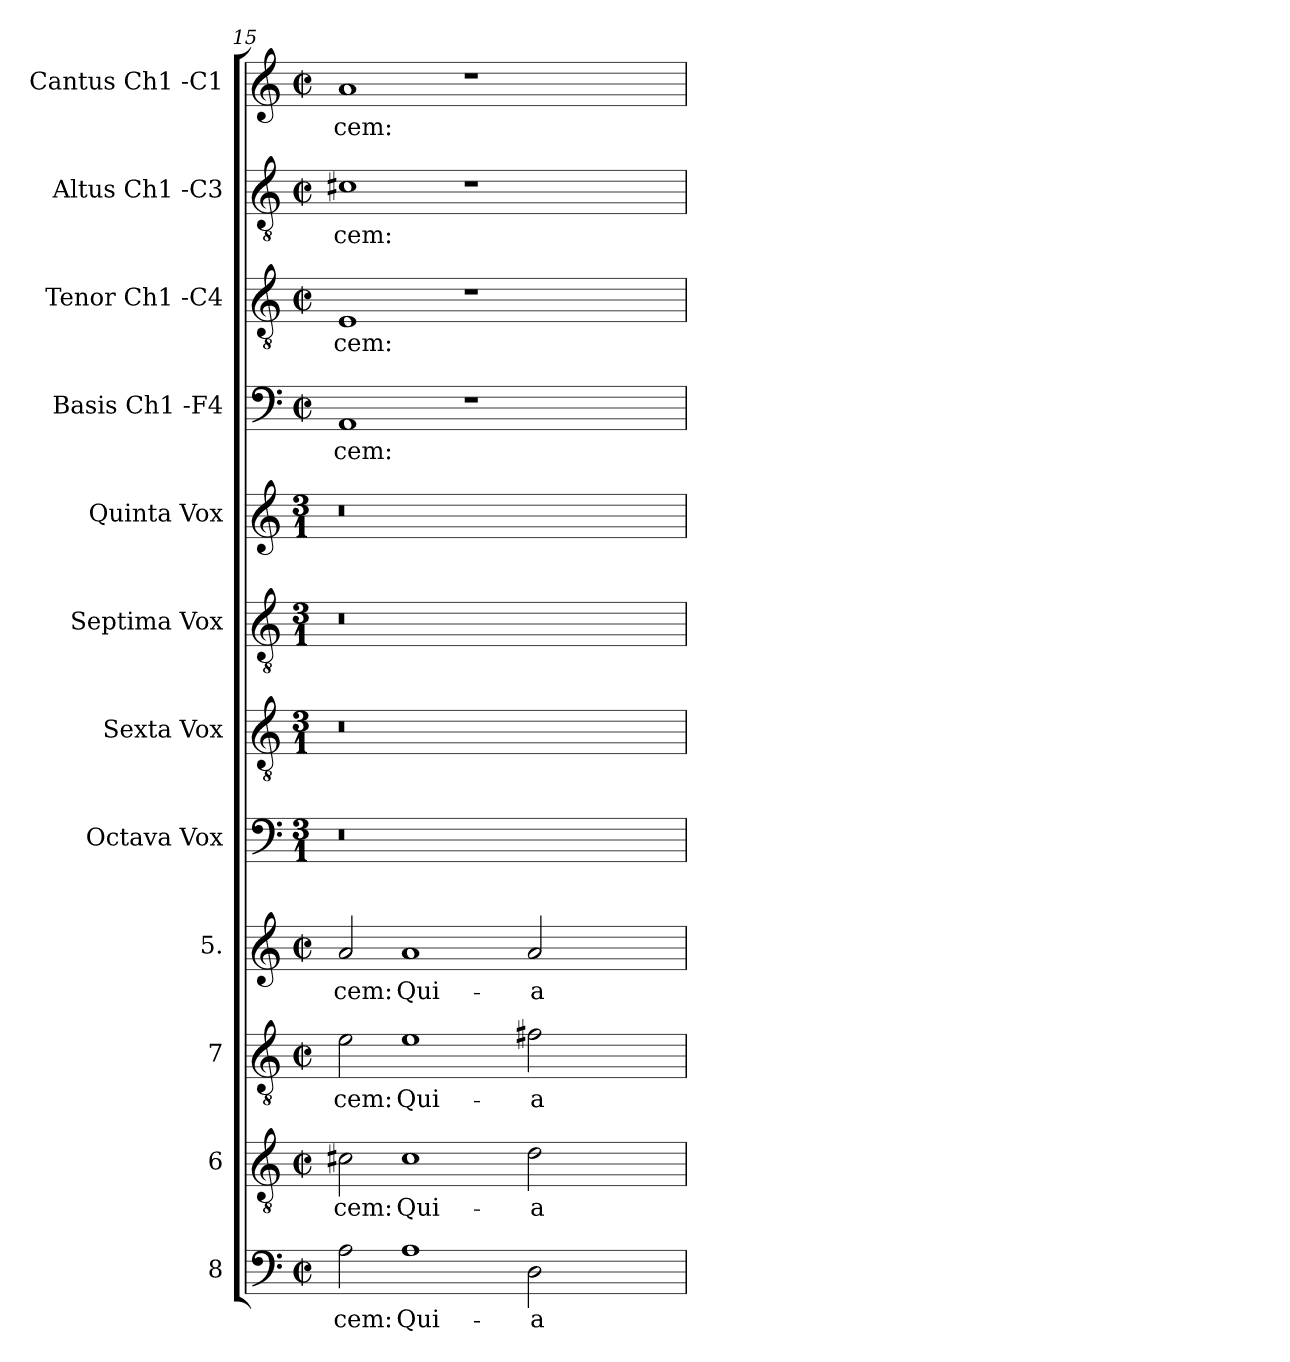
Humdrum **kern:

**kern	**text	**kern	**text	**kern	**text	**kern	**text	**kern	**kern	**kern	**kern	**kern	**text	**kern	**text	**kern	**text	**kern	**text
*part12	*part12	*part11	*part11	*part10	*part10	*part9	*part9	*part8	*part7	*part6	*part5	*part4	*part4	*part3	*part3	*part2	*part2	*part1	*part1
*staff12	*staff12	*staff11	*staff11	*staff10	*staff10	*staff9	*staff9	*staff8	*staff7	*staff6	*staff5	*staff4	*staff4	*staff3	*staff3	*staff2	*staff2	*staff1	*staff1
*I"8	*	*I"6	*	*I"7	*	*I"5.	*	*I"Octava  Vox	*I"Sexta  Vox	*I"Septima  Vox	*I"Quinta  Vox	*I"Basis  Ch1 -F4	*	*I"Tenor  Ch1 -C4	*	*I"Altus  Ch1 -C3	*	*I"Cantus  Ch1 -C1	*
*	*	*	*	*	*	*	*	*	*	*	*	*I'B	*	*I'T	*	*I'A	*	*I'C	*
*clefF4	*	*clefGv2	*	*clefGv2	*	*clefG2	*	*clefF4	*clefGv2	*clefGv2	*clefG2	*clefF4	*	*clefGv2	*	*clefGv2	*	*clefG2	*
*k[]	*	*k[]	*	*k[]	*	*k[]	*	*k[]	*k[]	*k[]	*k[]	*k[]	*	*k[]	*	*k[]	*	*k[]	*
*C:	*	*C:	*	*C:	*	*C:	*	*C:	*C:	*C:	*C:	*C:	*	*C:	*	*C:	*	*C:	*
*M2/2	*	*M2/2	*	*M2/2	*	*M2/2	*	*M3/1	*M3/1	*M3/1	*M3/1	*M2/2	*	*M2/2	*	*M2/2	*	*M2/2	*
*met(c|)	*	*met(c|)	*	*met(c|)	*	*met(c|)	*	*	*	*	*	*met(c|)	*	*met(c|)	*	*met(c|)	*	*met(c|)	*
=15	=15	=15	=15	=15	=15	=15	=15	=15	=15	=15	=15	=15	=15	=15	=15	=15	=15	=15	=15
!	!LO:LY:b:cj	!	!LO:LY:b:cj	!	!LO:LY:b:cj	!	!LO:LY:b:cj	!	!	!	!	!	!LO:LY:b:cj	!	!LO:LY:b:cj	!	!LO:LY:b:cj	!	!LO:LY:b:cj
2A\	-cem:	2c#X\	-cem:	2e\	-cem:	2a/	-cem:	0.r	0.r	0.r	0.r	1AA	-cem:	1E	-cem:	1c#X	-cem:	1a	-cem:
!	!LO:LY:b:cj	!	!LO:LY:b:cj	!	!LO:LY:b:cj	!	!LO:LY:b:cj	!	!	!	!	!	!	!	!	!	!	!	!
1A	Qui-	1c#	Qui-	1e	Qui-	1a	Qui-	.	.	.	.	.	.	.	.	.	.	.	.
.	.	.	.	.	.	.	.	.	.	.	.	1r	.	1r	.	1r	.	1r	.
!	!LO:LY:b:cj	!	!LO:LY:b:cj	!	!LO:LY:b:cj	!	!LO:LY:b:cj	!	!	!	!	!	!	!	!	!	!	!	!
2D\	-a	2d\	-a	2f#X\	-a	2a/	-a	.	.	.	.	.	.	.	.	.	.	.	.
1ryy	.	1ryy	.	1ryy	.	1ryy	.	.	.	.	.	1ryy	.	1ryy	.	1ryy	.	1ryy	.
=	=	=	=	=	=	=	=	=	=	=	=	=	=	=	=	=	=	=	=
*-	*-	*-	*-	*-	*-	*-	*-	*-	*-	*-	*-	*-	*-	*-	*-	*-	*-	*-	*-
